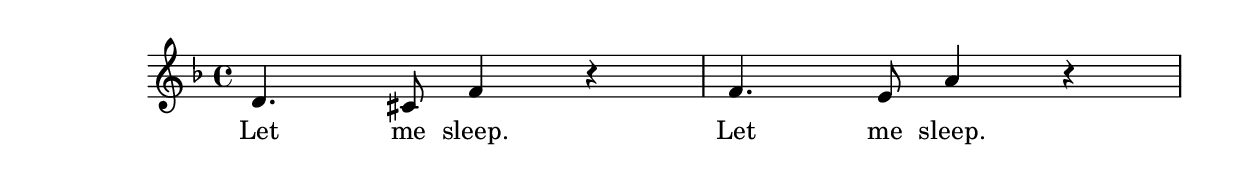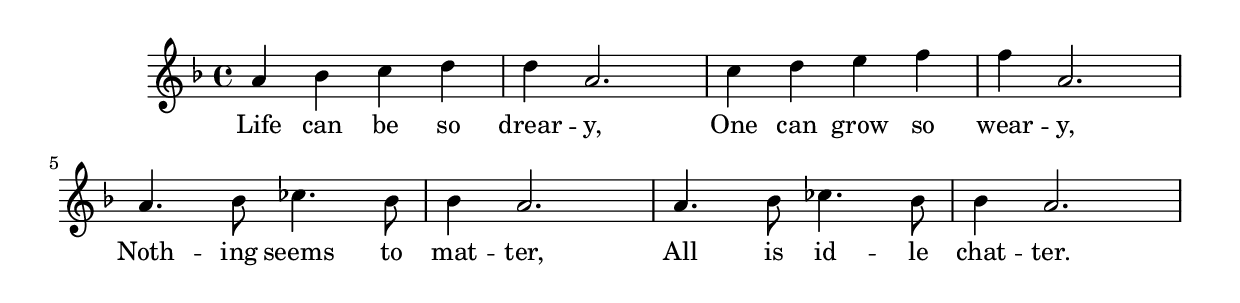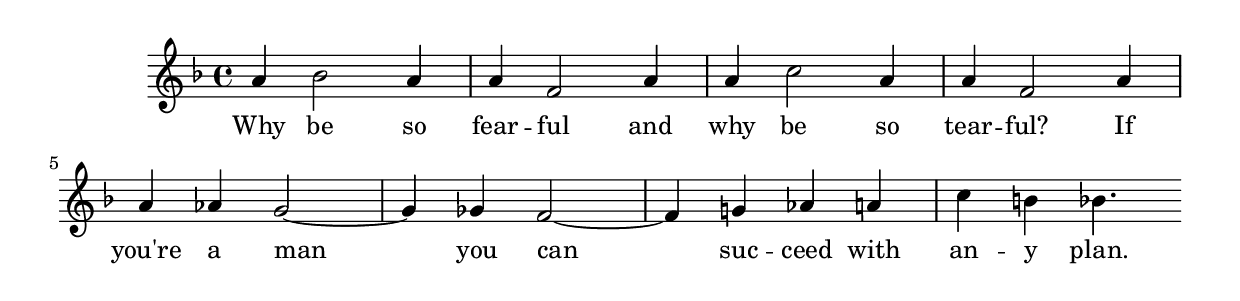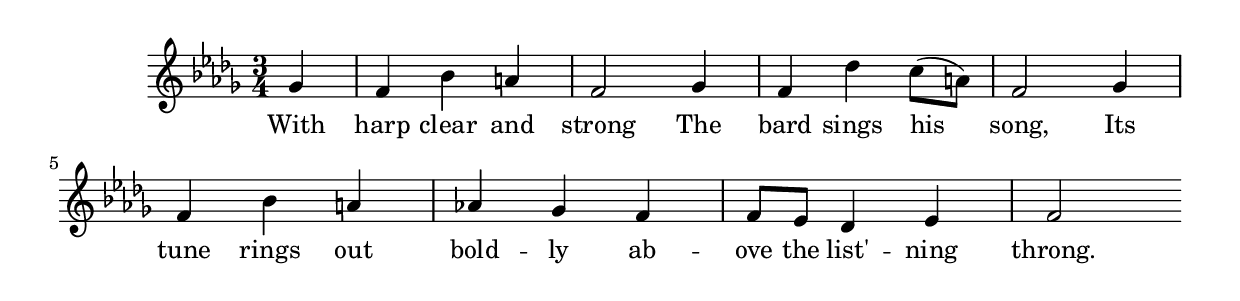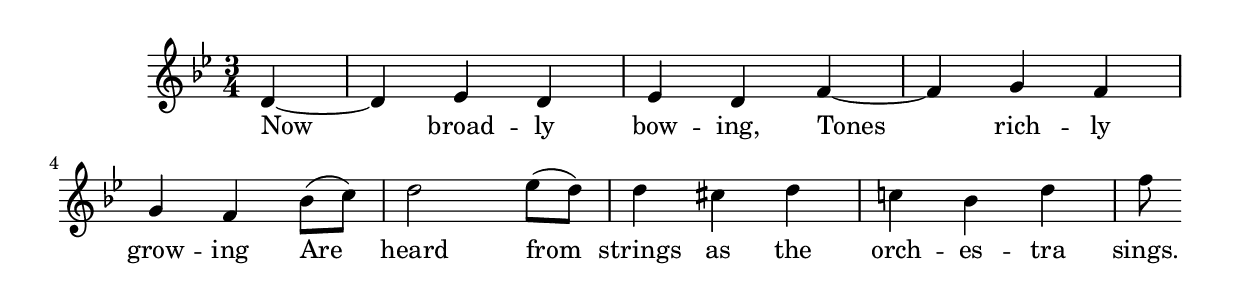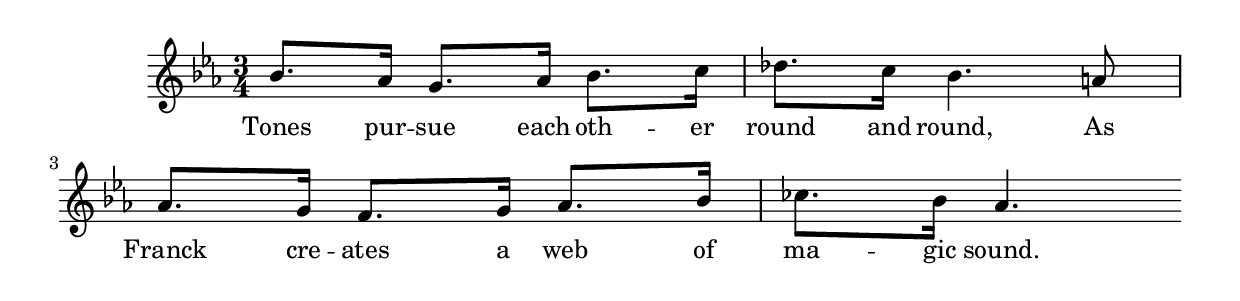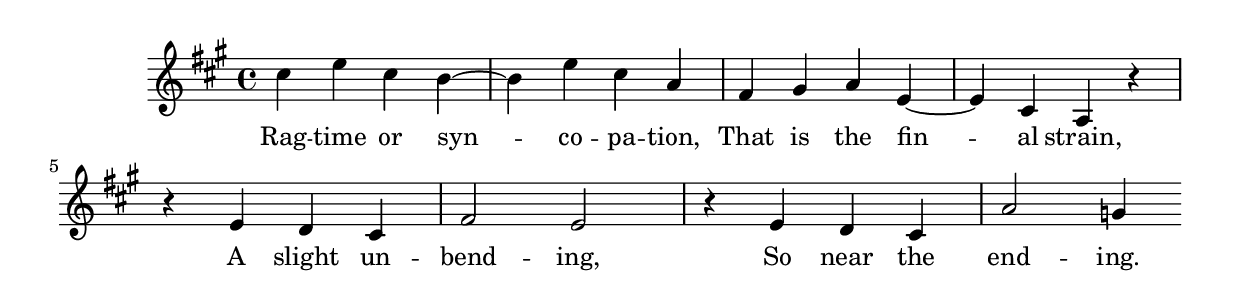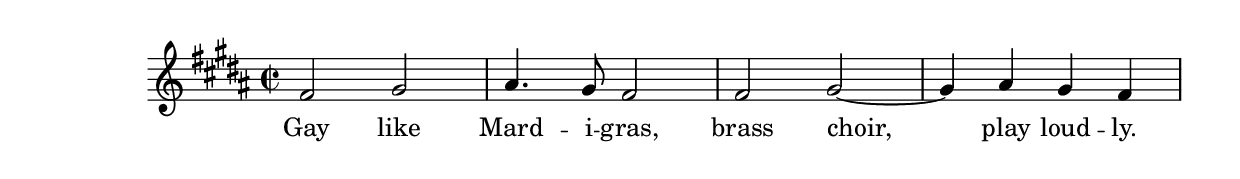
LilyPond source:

% Franck Symphony in D minor
\version "2.18.2"
% Movement I Melody A {{{
melody_ia = <<
    \relative c' {
        \clef "treble"
        \key f \major
        \time 4/4
        d4. cis8 f4 r4 |
        f4. e8 a4 r4 |
    }
    \addlyrics {
        Let me sleep. Let me sleep.
    }
>> % }}}

% Movement I Melody B {{{
melody_ib = <<
    \relative c'' {
        \clef "treble"
        \key f \major
        \time 4/4
        a4 bes c d |
        d4 a2. |
        c4 d e f |
        f4 a,2. |
        a4. bes8 ces4. bes8 |
        bes4 a2. |
        a4. bes8 ces4. bes8 |
        bes4 a2.
    }
    \addlyrics {
        Life can be so drear -- y,
        One can grow so wear -- y,
        Noth -- ing seems to mat -- ter,
        All is id -- le chat -- ter.
    }
>> % }}}

% Movement I Melody C {{{
melody_ic = <<
    \relative c'' {
        \clef "treble"
        \key f \major
        \time 4/4
        a4 bes2 a4 |
        a4 f2 a4 |
        a4 c2 a4 |
        a4 f2 a4 |
        a4 aes g2~ |
        g4 ges4 f2~ |
        f4 g! aes a |
        c4 b bes4.
    }
    \addlyrics {
        Why be so fear -- ful and why be so tear -- ful?
        If you're a man you can suc -- ceed with an -- y plan.
    }
>> % }}}

% Movement II Melody A {{{
melody_iia = <<
    \relative c'' {
        \clef "treble"
        \key des \major
        \time 3/4
        \partial 4 ges4 |
        f4 bes a |
        f2 ges4 |
        f4 des'4 c8( a) |
        f2 ges4 |
        f4 bes a |
        aes!4 ges f |
        f8 ees des4 ees |
        f2
    }
    \addlyrics {
        With harp clear and strong
        The bard sings his song,
        Its tune rings out bold -- ly
        ab -- ove the list' -- ning throng.
    }
>> % }}}

% Movement II Melody B {{{
melody_iib = <<
    \relative c' {
        \clef "treble"
        \key bes \major
        \time 3/4
        \partial 4 d4~ |
        d4 ees d |
        ees4 d f~ |
        f4 g f |
        g4 f bes8( c) |
        d2 ees8( d) |
        d4 cis d |
        c!4 bes d |
        f8
    }
    \addlyrics {
        Now broad -- ly bow -- ing, Tones rich -- ly grow -- ing
        Are heard from strings as the orch -- es -- tra sings.
    }
>> % }}}

% Movement II Melody C {{{
melody_iic = <<
    \relative c'' {
        \clef "treble"
        \key ees \major
        \time 3/4
        bes8. aes16 g8. aes16 bes8. c16 |
        des8. c16 bes4. a8 |
        aes8. g16 f8. g16 aes8. bes16 |
        ces8. bes16 aes4.
    }
    \addlyrics {
        Tones pur -- sue each oth -- er
        round and round,
        As Franck cre -- ates a web of
        ma -- gic sound.
    }
>> % }}}

% Movement III Melody A {{{
melody_iiia = <<
    \relative c'' {
        \clef "treble"
        \key a \major
        \time 4/4
        cis4 e cis b~ |
        b4 e cis a |
        fis4 gis a e4~ |
        e4 cis a r4 |
        r4 e' d cis |
        fis2 e |
        r4 e d cis |
        a'2 g4
    }
    \addlyrics {
        Rag -- time or syn -- co -- pa -- tion,
        That is the fin -- al strain,
        A slight un -- bend -- ing,
        So near the end -- ing.
    }
>> % }}}

% Movement III Melody B {{{
melody_iiib = <<
    \relative c' {
        \clef "treble"
        \key b \major
        \time 2/2
        fis2 gis2 |
        ais4. gis8 fis2 |
        fis2 gis2~ |
        gis4 ais gis fis |
    }
    \addlyrics {
        Gay like Mard -- i -- gras,
        brass choir, play loud -- ly.
    }
>> % }}}

\paper { oddFooterMarkup = ##f }
\layout { ragged-right = ##f }

\book { \bookOutputSuffix "1a" \melody_ia}
\book { \bookOutputSuffix "1b" \melody_ib}
\book { \bookOutputSuffix "1c" \melody_ic}

\book { \bookOutputSuffix "2a" \melody_iia}
\book { \bookOutputSuffix "2b" \melody_iib}
\book { \bookOutputSuffix "2c" \melody_iic}

\book { \bookOutputSuffix "3a" \melody_iiia}
\book { \bookOutputSuffix "3b" \melody_iiib}